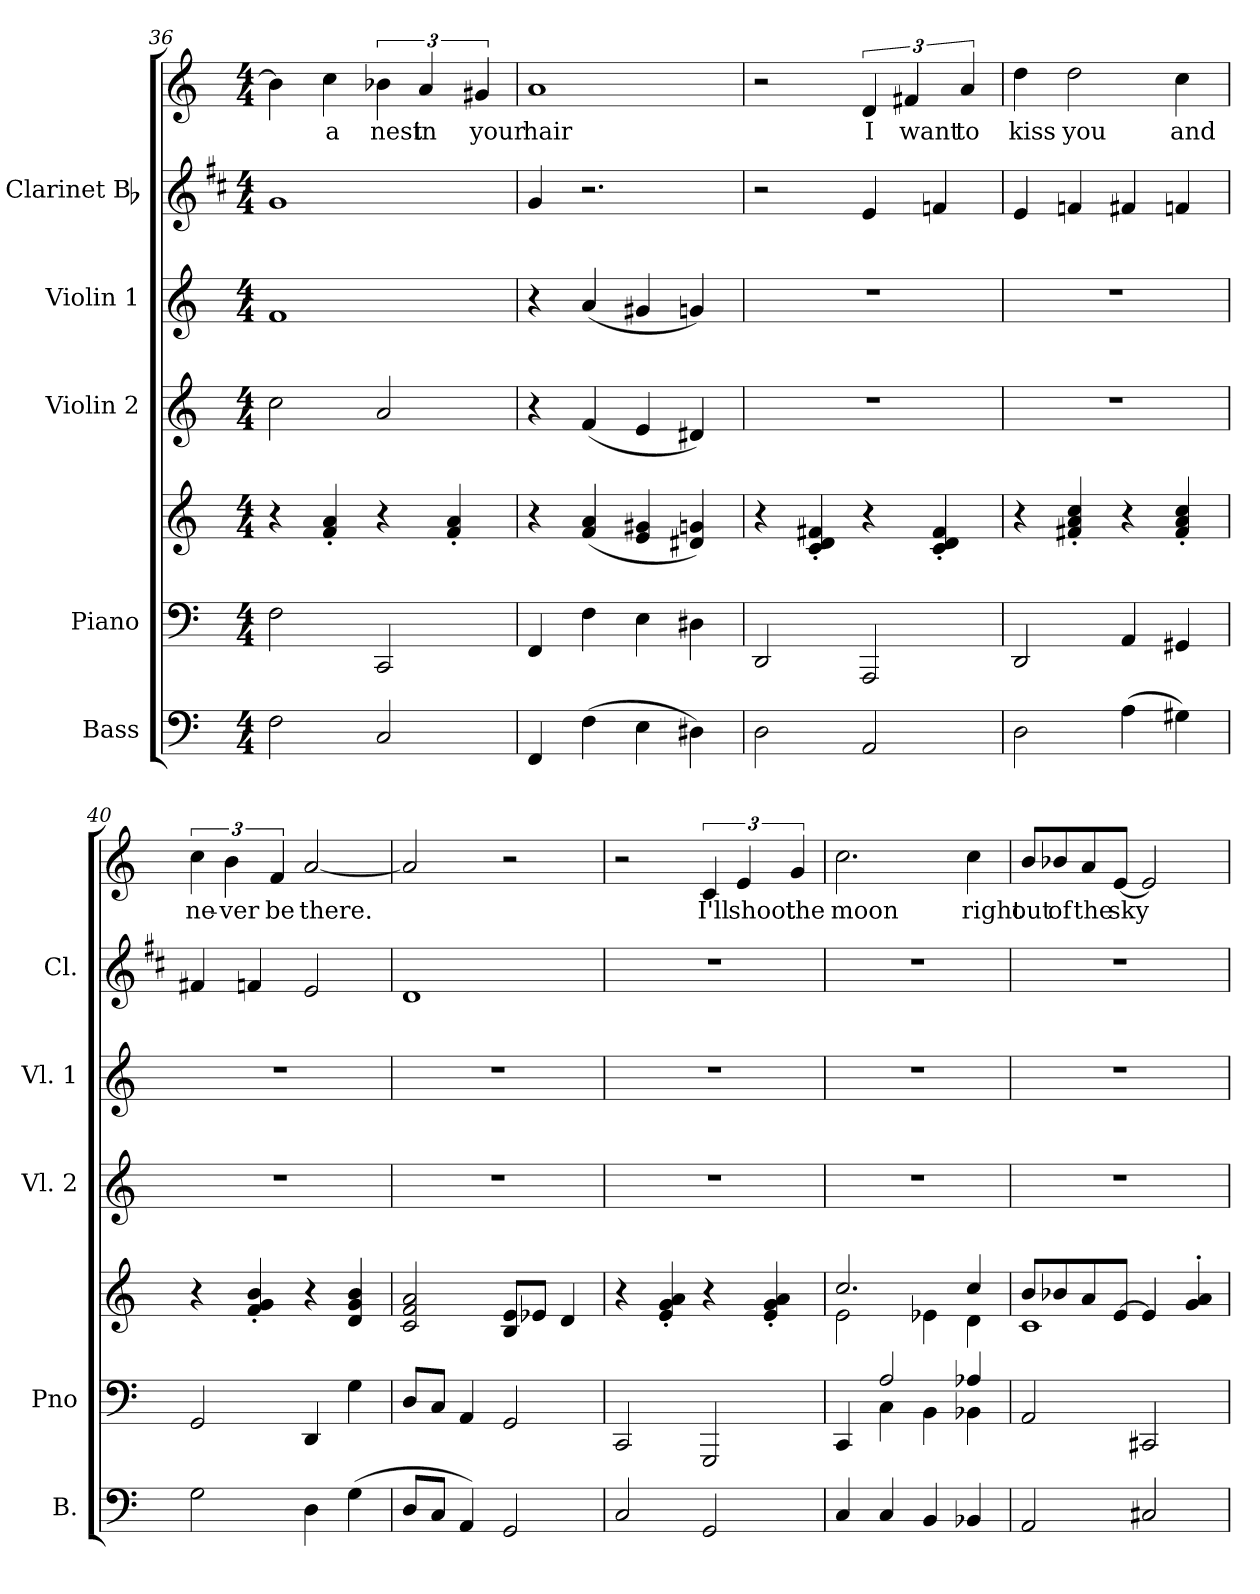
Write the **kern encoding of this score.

**kern	**kern	**kern	**kern	**kern	**kern	**kern	**text
*part6	*part5	*part5	*part4	*part3	*part2	*part1	*part1
*staff7	*staff6	*staff5	*staff4	*staff3	*staff2	*staff1	*staff1
*I"Bass	*I"Piano	*	*I"Violin 2	*I"Violin 1	*I"Clarinet Bb	*	*
*I'B.	*I'Pno	*	*I'Vl. 2	*I'Vl. 1	*I'Cl.	*	*
*clefF4	*clefF4	*clefG2	*clefG2	*clefG2	*clefG2	*clefG2	*
*	*	*	*	*	*ITrd1c2	*	*
*k[]	*k[]	*k[]	*k[]	*k[]	*k[]	*k[]	*
*M4/4	*M4/4	*M4/4	*M4/4	*M4/4	*M4/4	*M4/4	*
=36	=36	=36	=36	=36	=36	=36	=36
2F\	2F\	4r	2cc\	1f	1f	4b-\]	.
!	!	!	!	!	!	!	!LO:LY:b
.	.	4f/' 4a/'	.	.	.	4cc\	a
!	!	!	!	!	!	!	!LO:LY:b
2C/	2CC/	4r	2a/	.	.	6b-X\	nest
!	!	!	!	!	!	!	!LO:LY:b
.	.	.	.	.	.	6a/	in
.	.	4f/' 4a/'	.	.	.	.	.
!	!	!	!	!	!	!	!LO:LY:b
.	.	.	.	.	.	6g#X/	your
=37	=37	=37	=37	=37	=37	=37	=37
!	!	!	!	!	!	!	!LO:LY:b
4FF/	4FF/	4r	4r	4r	4f/	1a	hair
(>4F\	4F\	(<4f/ 4a/	(<4f/	(<4a/	2.r	.	.
4E\	4E\	4e/ 4g#X/	4e/	4g#X/	.	.	.
4D#X\)	4D#X\	4d#X/ 4gn/)	4d#X/)	4gn/)	.	.	.
=38	=38	=38	=38	=38	=38	=38	=38
2D\	2DD/	4r	1r	1r	2r	2r	.
.	.	4c/' 4d/' 4f#X/'	.	.	.	.	.
!	!	!	!	!	!	!	!LO:LY:b
2AA/	2AAA/	4r	.	.	4d/	6d/	I
!	!	!	!	!	!	!	!LO:LY:b
.	.	.	.	.	.	6f#X/	want
.	.	4c/' 4d/' 4f#/'	.	.	4e-X/	.	.
!	!	!	!	!	!	!	!LO:LY:b
.	.	.	.	.	.	6a/	to
=39	=39	=39	=39	=39	=39	=39	=39
!	!	!	!	!	!	!	!LO:LY:b
2D\	2DD/	4r	1r	1r	4d/	4dd\	kiss
!	!	!	!	!	!	!	!LO:LY:b
.	.	4f#X/' 4a/' 4cc/'	.	.	4e-X/	2dd\	you
(<4A\	4AA/	4r	.	.	4en/	.	.
!	!	!	!	!	!	!	!LO:LY:b
4G#X\)	4GG#X/	4f#/' 4a/' 4cc/'	.	.	4e-X/	4cc\	and
!!LO:LB:g=z
=40	=40	=40	=40	=40	=40	=40	=40
!	!	!	!	!	!	!	!LO:LY:b
2G\	2GG/	4r	1r	1r	4en/	6cc\	ne-
!	!	!	!	!	!	!	!LO:LY:b
.	.	.	.	.	.	6b\	-ver
.	.	4f/' 4g/' 4b/'	.	.	4e-X/	.	.
!	!	!	!	!	!	!	!LO:LY:b
.	.	.	.	.	.	6f/	be
!	!	!	!	!	!	!	!LO:LY:b
4D\	4DD/	4r	.	.	2d/	[2a/	there.
(>4G\	4G\	4d/ 4g/ 4b/	.	.	.	.	.
=41	=41	=41	=41	=41	=41	=41	=41
8D/L	8D/L	2c/ 2f/ 2a/	1r	1r	1c	2a/]	.
8C/J	8C/J	.	.	.	.	.	.
4AA/)	4AA/	.	.	.	.	.	.
2GG/	2GG/	8B/ 8e/L	.	.	.	2r	.
.	.	8e-X/J	.	.	.	.	.
.	.	4d/	.	.	.	.	.
=42	=42	=42	=42	=42	=42	=42	=42
2C/	2CC/	4r	1r	1r	1r	2r	.
.	.	4e/' 4g/' 4a/'	.	.	.	.	.
!	!	!	!	!	!	!	!LO:LY:b
2GG/	2GGG/	4r	.	.	.	6c/	I'll
!	!	!	!	!	!	!	!LO:LY:b
.	.	.	.	.	.	6e/	shoot
.	.	4e/' 4g/' 4a/'	.	.	.	.	.
!	!	!	!	!	!	!	!LO:LY:b
.	.	.	.	.	.	6g/	the
=43	=43	=43	=43	=43	=43	=43	=43
*	*^	*^	*	*	*	*	*
!	!	!	!	!	!	!	!	!	!LO:LY:b
4C/	4CC/	4ryy	2.cc/	2e\	1r	1r	1r	2.cc\	moon
4C/	2A/	4C\	.	.	.	.	.	.	.
4BB/	.	4BB\	.	4e-X\	.	.	.	.	.
!	!	!	!	!	!	!	!	!	!LO:LY:b
4BB-X/	4A-X/	4BB-X\	4cc/	4d\	.	.	.	4cc\	right
=44	=44	=44	=44	=44	=44	=44	=44	=44	=44
!	!	!	!	!	!	!	!	!	!LO:LY:b
*	*v	*v	*	*	*	*	*	*	*
2AA/	2AA/	8b/L	1c	1r	1r	1r	8b/L	out
!	!	!	!	!	!	!	!	!LO:LY:b
.	.	8b-X/	.	.	.	.	8b-X/	of
!	!	!	!	!	!	!	!	!LO:LY:b
.	.	8a/	.	.	.	.	8a/	the
!	!	!	!	!	!	!	!	!LO:LY:b
.	.	[8e/J	.	.	.	.	[8e/J	sky
2C#X/	2CC#X/	4e/]	.	.	.	.	2e/]	.
.	.	4g/' 4a/'	.	.	.	.	.	.
*	*	*v	*v	*	*	*	*	*
=	=	=	=	=	=	=	=
*-	*-	*-	*-	*-	*-	*-	*-
